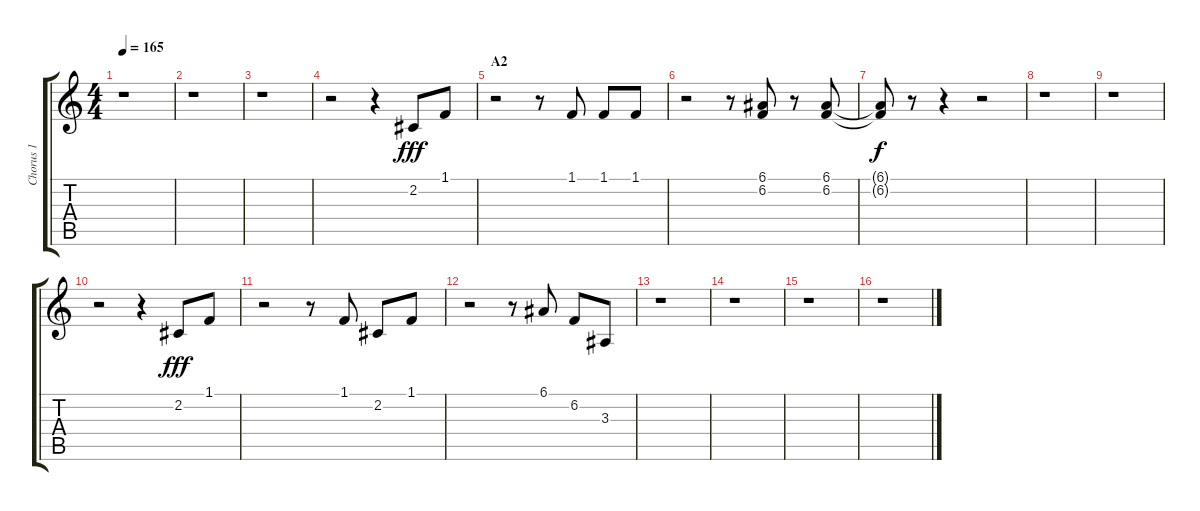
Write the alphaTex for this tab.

\track ("Chorus 1" "Chorus 1") {instrument synthvoice}
\staff {score tabs}
\tuning (E4 B3 G3 D3 A2 E2) {hide}
\ts (4 4)
\tempo 165
\clef g2
\ks c
r.1{dy fff} |
r.1 |
r.1 |
r.2 r.4 2.2.8 1.1.8 |
\section ("" "A2")
r.2 r.8 1.1.8 1.1.8 1.1.8 |
r.2 r.8 (6.1 6.2).8 r.8 (6.1 6.2).8 |
(6.1{t} 6.2{t}).8{dy f} r.8 r.4 r.2 |
r.1 |
r.1 |
r.2 r.4 2.2.8{dy fff} 1.1.8 |
r.2 r.8 1.1.8 2.2.8 1.1.8 |
r.2 r.8 6.1.8 6.2.8 3.3.8 |
r.1 |
r.1 |
r.1 |
r.1
